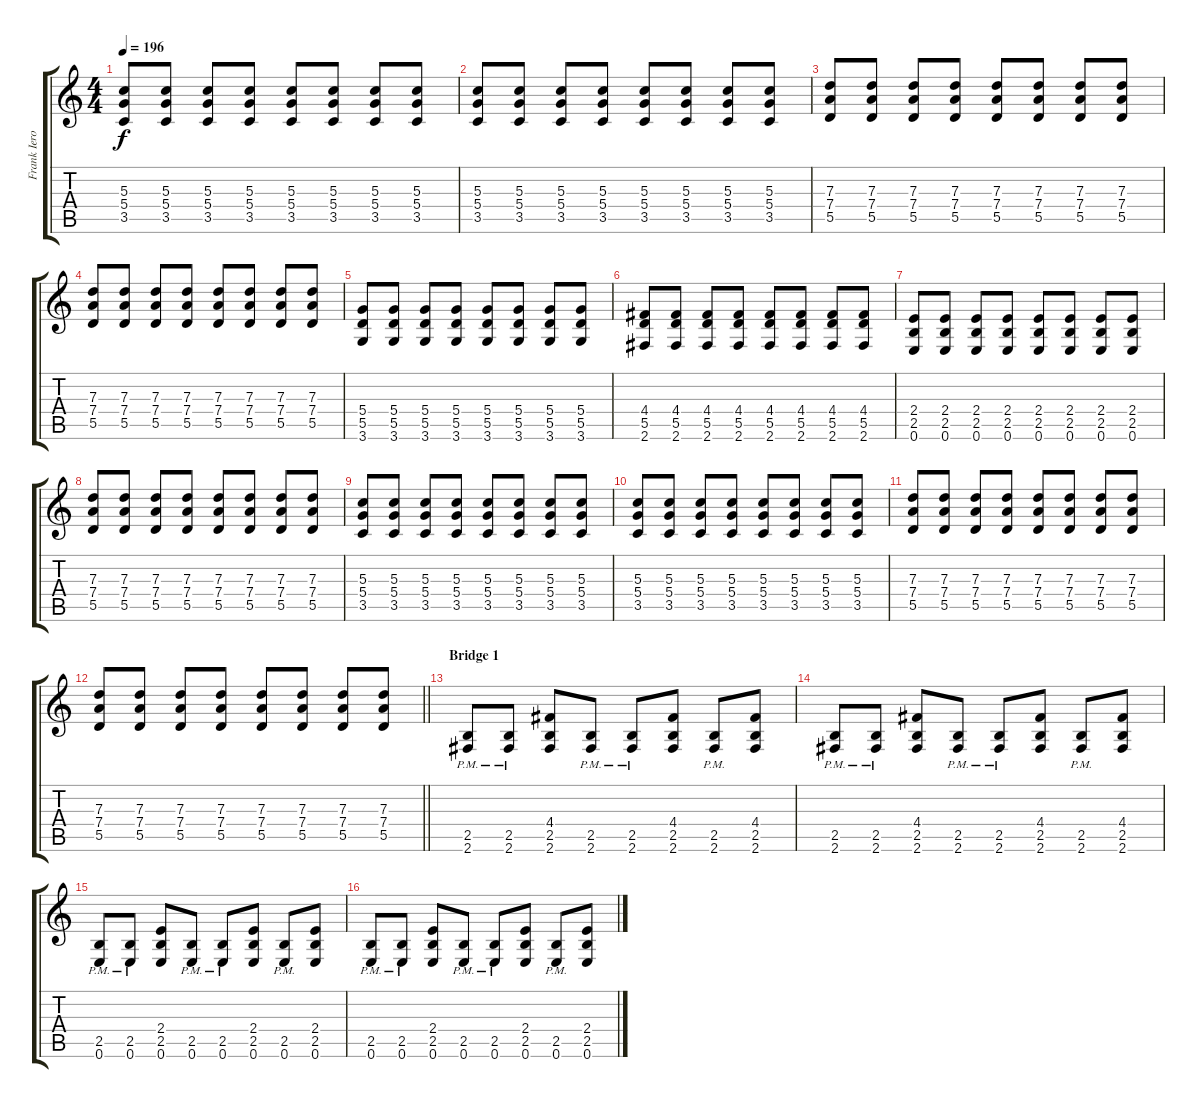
\track ("Frank Iero (rhythm guitar)" "Frank Iero") {instrument distortionguitar}
\staff {score tabs}
\tuning (E4 B3 G3 D3 A2 E2) {hide}
\ts (4 4)
\tempo 196
\clef g2
\ks c
(5.3 5.4 3.5).8{dy f} (5.3 5.4 3.5).8 (5.3 5.4 3.5).8 (5.3 5.4 3.5).8 (5.3 5.4 3.5).8 (5.3 5.4 3.5).8 (5.3 5.4 3.5).8 (5.3 5.4 3.5).8 |
(5.3 5.4 3.5).8 (5.3 5.4 3.5).8 (5.3 5.4 3.5).8 (5.3 5.4 3.5).8 (5.3 5.4 3.5).8 (5.3 5.4 3.5).8 (5.3 5.4 3.5).8 (5.3 5.4 3.5).8 |
(7.3 7.4 5.5).8 (7.3 7.4 5.5).8 (7.3 7.4 5.5).8 (7.3 7.4 5.5).8 (7.3 7.4 5.5).8 (7.3 7.4 5.5).8 (7.3 7.4 5.5).8 (7.3 7.4 5.5).8 |
(7.3 7.4 5.5).8 (7.3 7.4 5.5).8 (7.3 7.4 5.5).8 (7.3 7.4 5.5).8 (7.3 7.4 5.5).8 (7.3 7.4 5.5).8 (7.3 7.4 5.5).8 (7.3 7.4 5.5).8 |
(5.4 5.5 3.6).8 (5.4 5.5 3.6).8 (5.4 5.5 3.6).8 (5.4 5.5 3.6).8 (5.4 5.5 3.6).8 (5.4 5.5 3.6).8 (5.4 5.5 3.6).8 (5.4 5.5 3.6).8 |
(4.4 5.5 2.6).8 (4.4 5.5 2.6).8 (4.4 5.5 2.6).8 (4.4 5.5 2.6).8 (4.4 5.5 2.6).8 (4.4 5.5 2.6).8 (4.4 5.5 2.6).8 (4.4 5.5 2.6).8 |
(2.4 2.5 0.6).8 (2.4 2.5 0.6).8 (2.4 2.5 0.6).8 (2.4 2.5 0.6).8 (2.4 2.5 0.6).8 (2.4 2.5 0.6).8 (2.4 2.5 0.6).8 (2.4 2.5 0.6).8 |
(7.3 7.4 5.5).8 (7.3 7.4 5.5).8 (7.3 7.4 5.5).8 (7.3 7.4 5.5).8 (7.3 7.4 5.5).8 (7.3 7.4 5.5).8 (7.3 7.4 5.5).8 (7.3 7.4 5.5).8 |
(5.3 5.4 3.5).8 (5.3 5.4 3.5).8 (5.3 5.4 3.5).8 (5.3 5.4 3.5).8 (5.3 5.4 3.5).8 (5.3 5.4 3.5).8 (5.3 5.4 3.5).8 (5.3 5.4 3.5).8 |
(5.3 5.4 3.5).8 (5.3 5.4 3.5).8 (5.3 5.4 3.5).8 (5.3 5.4 3.5).8 (5.3 5.4 3.5).8 (5.3 5.4 3.5).8 (5.3 5.4 3.5).8 (5.3 5.4 3.5).8 |
(7.3 7.4 5.5).8 (7.3 7.4 5.5).8 (7.3 7.4 5.5).8 (7.3 7.4 5.5).8 (7.3 7.4 5.5).8 (7.3 7.4 5.5).8 (7.3 7.4 5.5).8 (7.3 7.4 5.5).8 |
\barLineRight lightlight
(7.3 7.4 5.5).8 (7.3 7.4 5.5).8 (7.3 7.4 5.5).8 (7.3 7.4 5.5).8 (7.3 7.4 5.5).8 (7.3 7.4 5.5).8 (7.3 7.4 5.5).8 (7.3 7.4 5.5).8 |
\section ("" "Bridge 1")
(2.5{pm} 2.6{pm}).8 (2.5{pm} 2.6{pm}).8 (4.4 2.5 2.6).8 (2.5{pm} 2.6{pm}).8 (2.5{pm} 2.6{pm}).8 (4.4 2.5 2.6).8 (2.5{pm} 2.6{pm}).8 (4.4 2.5 2.6).8 |
(2.5{pm} 2.6{pm}).8 (2.5{pm} 2.6{pm}).8 (4.4 2.5 2.6).8 (2.5{pm} 2.6{pm}).8 (2.5{pm} 2.6{pm}).8 (4.4 2.5 2.6).8 (2.5{pm} 2.6{pm}).8 (4.4 2.5 2.6).8 |
(2.5{pm} 0.6{pm}).8 (2.5{pm} 0.6{pm}).8 (2.4 2.5 0.6).8 (2.5{pm} 0.6{pm}).8 (2.5{pm} 0.6{pm}).8 (2.4 2.5 0.6).8 (2.5{pm} 0.6{pm}).8 (2.4 2.5 0.6).8 |
(2.5{pm} 0.6{pm}).8 (2.5{pm} 0.6{pm}).8 (2.4 2.5 0.6).8 (2.5{pm} 0.6{pm}).8 (2.5{pm} 0.6{pm}).8 (2.4 2.5 0.6).8 (2.5{pm} 0.6{pm}).8 (2.4 2.5 0.6).8
